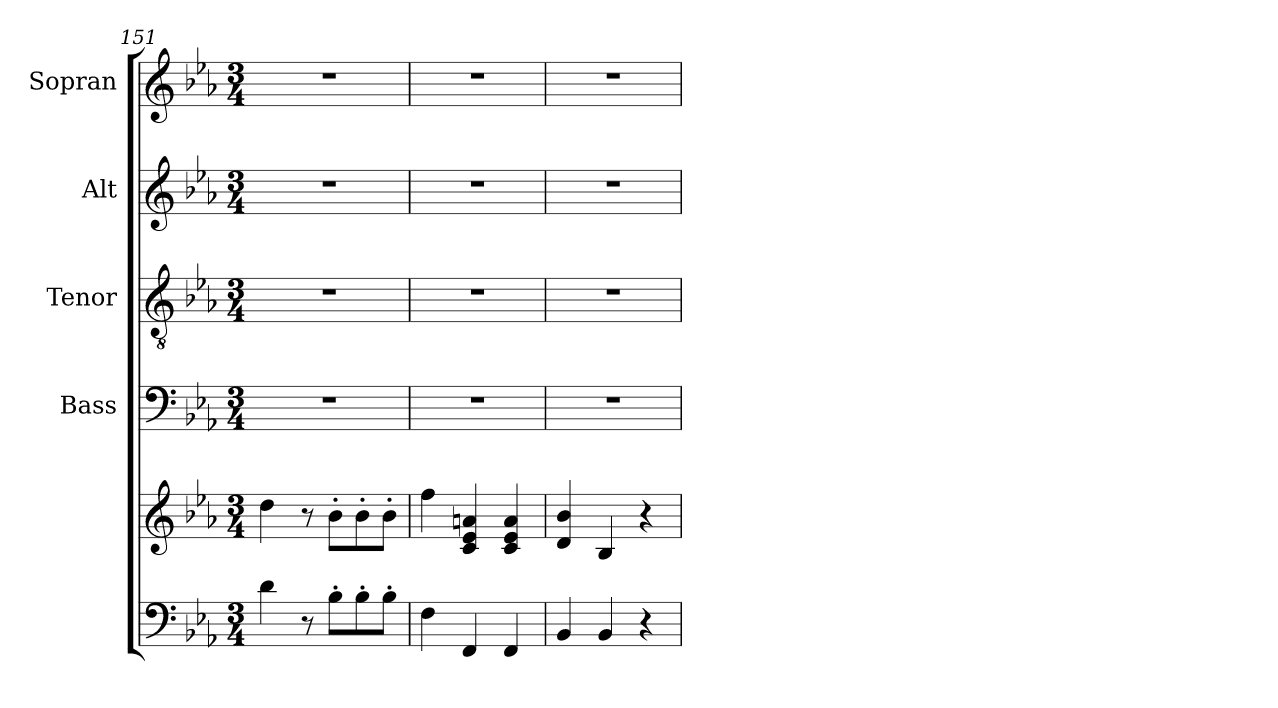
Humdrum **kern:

**kern	**kern	**kern	**kern	**kern	**kern
*part5	*part5	*part4	*part3	*part2	*part1
*staff6	*staff5	*staff4	*staff3	*staff2	*staff1
*	*	*I"Bass	*I"Tenor	*I"Alt	*I"Sopran
*	*	*I'B.	*I'T.	*I'A.	*I'S.
!!LO:PB:g=z
*clefF4	*clefG2	*clefF4	*clefGv2	*clefG2	*clefG2
*k[b-e-a-]	*k[b-e-a-]	*k[b-e-a-]	*k[b-e-a-]	*k[b-e-a-]	*k[b-e-a-]
*E-:	*E-:	*E-:	*E-:	*E-:	*E-:
*M3/4	*M3/4	*M3/4	*M3/4	*M3/4	*M3/4
=151	=151	=151	=151	=151	=151
4d\	4dd\	2.r	2.r	2.r	2.r
8r	8r	.	.	.	.
8B-'>\L	8b-'>\L	.	.	.	.
8B-'>\	8b-'>\	.	.	.	.
8B-'>\J	8b-'>\J	.	.	.	.
=152	=152	=152	=152	=152	=152
4F\	4ff\	2.r	2.r	2.r	2.r
4FF/	4c/ 4e-/ 4an/	.	.	.	.
4FF/	4c/ 4e-/ 4a/	.	.	.	.
=153	=153	=153	=153	=153	=153
4BB-/	4d/ 4b-/	2.r	2.r	2.r	2.r
4BB-/	4B-/	.	.	.	.
4r	4r	.	.	.	.
=	=	=	=	=	=
*-	*-	*-	*-	*-	*-
